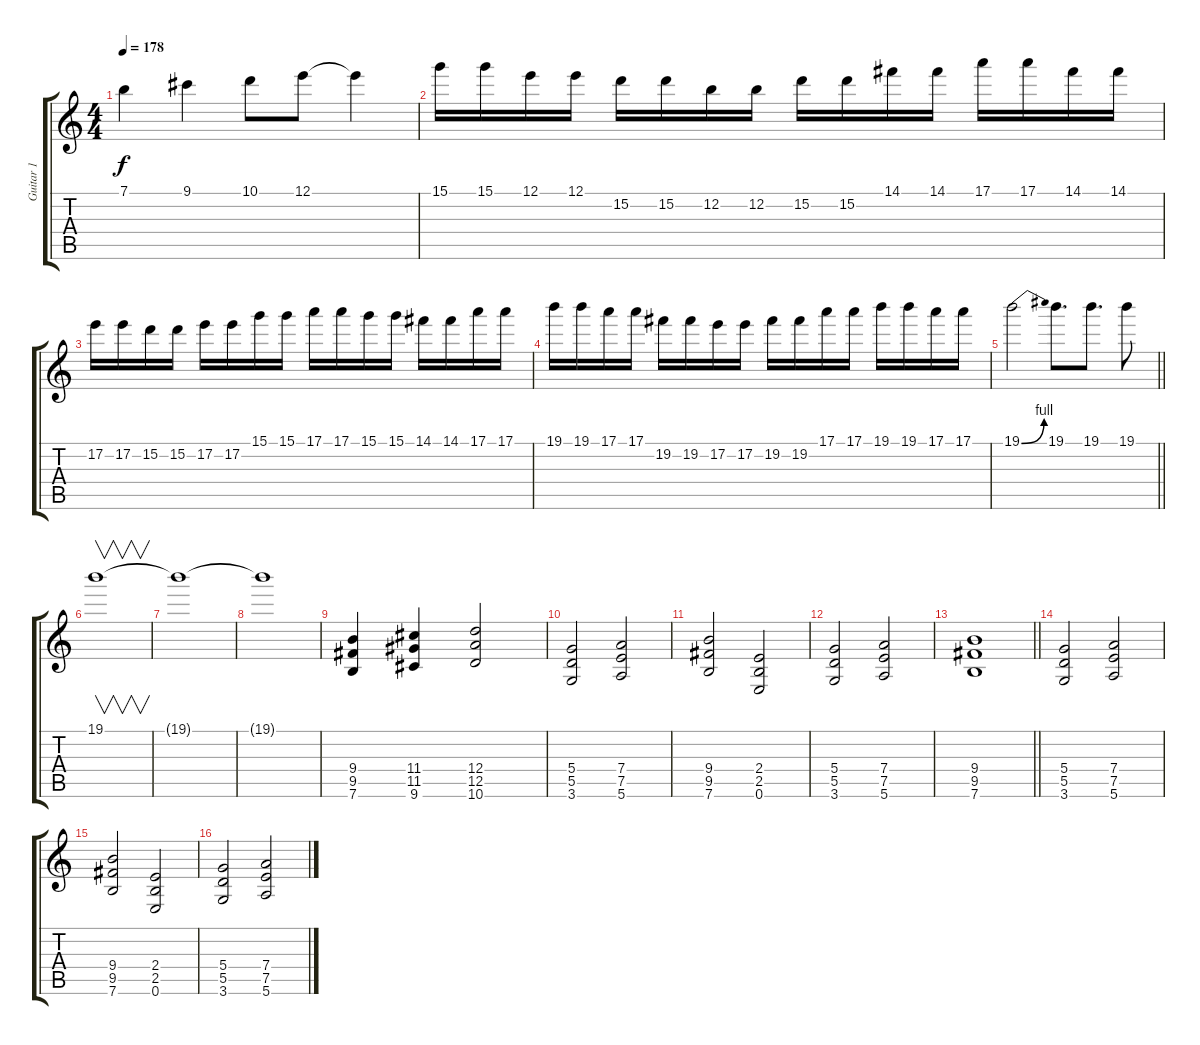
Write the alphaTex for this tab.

\track ("Guitar 1" "Guitar 1") {instrument distortionguitar}
\staff {score tabs}
\tuning (E4 B3 G3 D3 A2 E2) {hide}
\ts (4 4)
\tempo 178
\clef g2
\ks c
7.1{t}.4{dy f} 9.1.4 10.1.8 12.1.8 12.1{t}.4 |
15.1.16 15.1.16 12.1.16 12.1.16 15.2.16 15.2.16 12.2.16 12.2.16 15.2.16 15.2.16 14.1.16 14.1.16 17.1.16 17.1.16 14.1.16 14.1.16 |
17.2.16 17.2.16 15.2.16 15.2.16 17.2.16 17.2.16 15.1.16 15.1.16 17.1.16 17.1.16 15.1.16 15.1.16 14.1.16 14.1.16 17.1.16 17.1.16 |
19.1.16 19.1.16 17.1.16 17.1.16 19.2.16 19.2.16 17.2.16 17.2.16 19.2.16 19.2.16 17.1.16 17.1.16 19.1.16 19.1.16 17.1.16 17.1.16 |
\barLineRight lightlight
19.1{be (bend 0 0 60 4)}.2 19.1.8{d} 19.1.8{d} 19.1.8 |
19.1.1{v} |
19.1{t}.1 |
19.1{t}.1 |
(9.4 9.5 7.6).4 (11.4 11.5 9.6).4 (12.4 12.5 10.6).2 |
(5.4 5.5 3.6).2 (7.4 7.5 5.6).2 |
(9.4 9.5 7.6).2 (2.4 2.5 0.6).2 |
(5.4 5.5 3.6).2 (7.4 7.5 5.6).2 |
\barLineRight lightlight
(9.4 9.5 7.6).1 |
(5.4 5.5 3.6).2 (7.4 7.5 5.6).2 |
(9.4 9.5 7.6).2 (2.4 2.5 0.6).2 |
(5.4 5.5 3.6).2 (7.4 7.5 5.6).2
